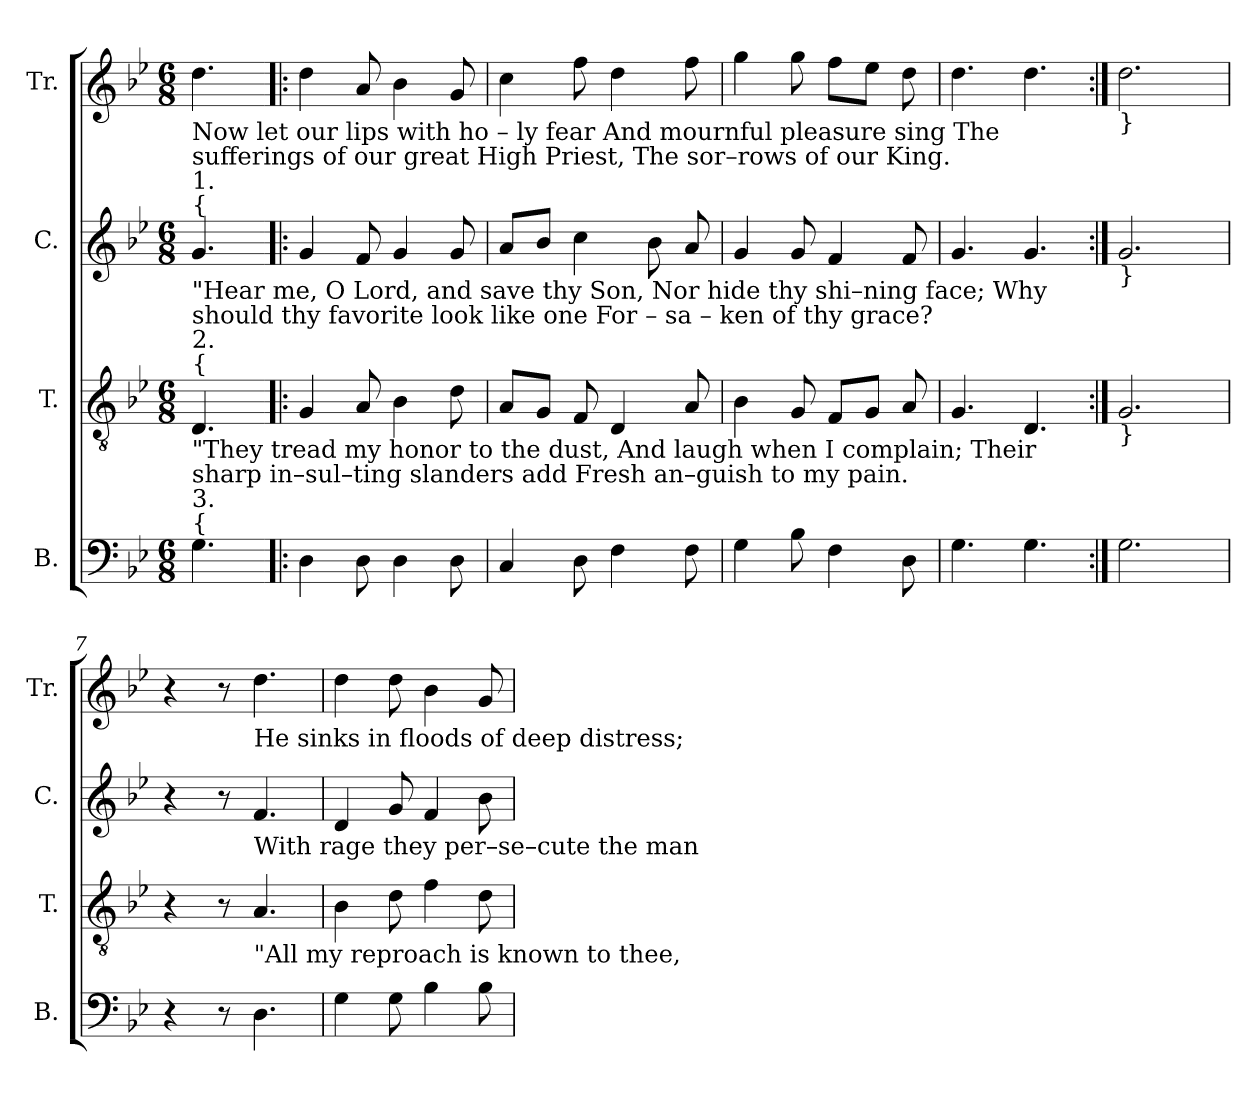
**kern	**kern	**kern	**kern
*part4	*part3	*part2	*part1
*staff4	*staff3	*staff2	*staff1
*I"B.	*I"T.	*I"C.	*I"Tr.
*I'B.	*I'T.	*I'C.	*I'Tr.
*clefF4	*clefGv2	*clefG2	*clefG2
*k[b-e-]	*k[b-e-]	*k[b-e-]	*k[b-e-]
*M6/8	*M6/8	*M6/8	*M6/8
*MM90	*MM90	*MM90	*MM90
=1	=1	=1	=1
!	!	!	!LO:TX:b:t=Now       let  our  lips  with  ho – ly  fear     And mournful  pleasure  sing   The
!	!	!	!LO:TX:b:t=sufferings of our great High Priest,    The   sor–rows   of   our                          King.
!	!	!	!LO:TX:b:t=1.
!	!	!	!LO:TX:b:t={
!	!	!LO:TX:b:t="Hear      me,  O  Lord, and save   thy    Son,  Nor  hide  thy shi–ning face;  Why	!
!	!	!LO:TX:b:t=should thy favorite look like one   For – sa – ken  of    thy                            grace?	!
!	!	!LO:TX:b:t=2.	!
!	!	!LO:TX:b:t={	!
!	!LO:TX:b:t="They    tread  my  honor    to    the    dust,   And  laugh  when I complain;   Their	!	!
!	!LO:TX:b:t=sharp  in–sul–ting  slanders  add    Fresh  an–guish   to  my                          pain.	!	!
!	!LO:TX:b:t=3.	!	!
!	!LO:TX:b:t={	!	!
4.G\	4.D/	4.g/	4.dd\
=2!|:	=2!|:	=2!|:	=2!|:
4D\	4G/	4g/	4dd\
8D\	8A/	8f/	8a/
4D\	4B-\	4g/	4b-\
8D\	8d\	8g/	8g/
=3	=3	=3	=3
4C/	8A/L	8a/L	4cc\
.	8G/J	8b-/J	.
8D\	8F/	4cc\	8ff\
4F\	4D/	.	4dd\
.	.	8b-\	.
8F\	8A/	8a/	8ff\
=4	=4	=4	=4
4G\	4B-\	4g/	4gg\
8B-\	8G/	8g/	8gg\
4F\	8F/L	4f/	8ff\L
.	8G/J	.	8ee-\J
8D\	8A/	8f/	8dd\
=5	=5	=5	=5
4.G\	4.G/	4.g/	4.dd\
4.G\	4.D/	4.g/	4.dd\
=6:|!	=6:|!	=6:|!	=6:|!
!	!	!	!LO:TX:b:t=}
!	!	!LO:TX:b:t=}	!
!	!LO:TX:b:t=}	!	!
2.G\	2.G/	2.g/	2.dd\
=7	=7	=7	=7
4r	4r	4r	4r
8r	8r	8r	8r
!	!	!	!LO:TX:b:t=He   sinks  in  floods  of  deep distress;
!	!	!LO:TX:b:t=With  rage  they  per–se–cute  the  man	!
!	!LO:TX:b:t="All    my  reproach  is  known  to  thee,	!	!
4.D\	4.A/	4.f/	4.dd\
=8	=8	=8	=8
4G\	4B-\	4d/	4dd\
8G\	8d\	8g/	8dd\
4B-\	4f\	4f/	4b-\
8B-\	8d\	8b-\	8g/
=	=	=	=
*-	*-	*-	*-
